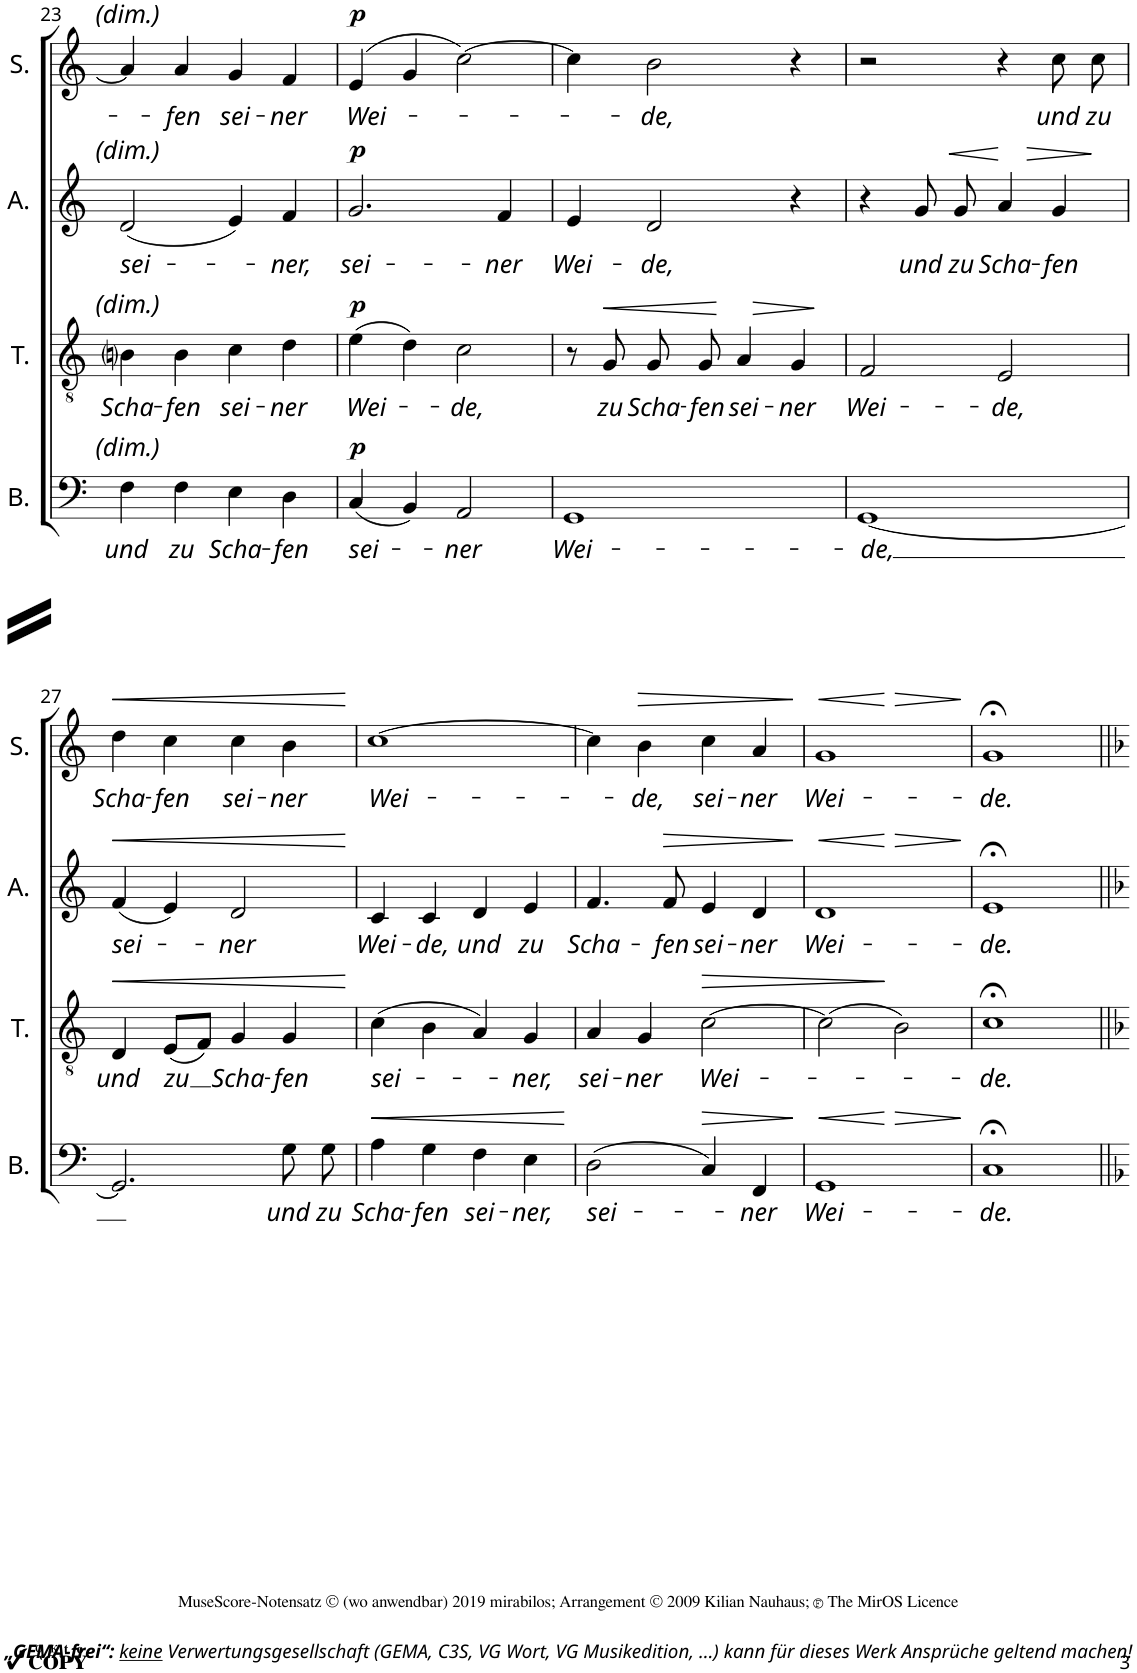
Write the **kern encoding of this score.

**kern	**text	**dynam	**kern	**text	**dynam	**kern	**text	**dynam	**kern	**text	**dynam
*part4	*part4	*part4	*part3	*part3	*part3	*part2	*part2	*part2	*part1	*part1	*part1
*staff4	*staff4	*staff4	*staff3	*staff3	*staff3	*staff2	*staff2	*staff2	*staff1	*staff1	*staff1
*I"Baß	*	*	*I"Tenor	*	*	*I"Alt	*	*	*I"Sopran	*	*
*I'B.	*	*	*I'T.	*	*	*I'A.	*	*	*I'S.	*	*
!!LO:PB:g=z
*clefF4	*	*	*clefGv2	*	*	*clefG2	*	*	*clefG2	*	*
*k[]	*	*	*k[]	*	*	*k[]	*	*	*k[]	*	*
*M4/4	*	*	*M4/4	*	*	*M4/4	*	*	*M4/4	*	*
*met(c)	*	*	*met(c)	*	*	*met(c)	*	*	*met(c)	*	*
=23	=23	=23	=23	=23	=23	=23	=23	=23	=23	=23	=23
!	!LO:LY:b	!	!	!LO:LY:b	!	!	!LO:LY:b	!	!	!	!
4F\	und	.	4Bni\	Scha-	.	(2d/	sei-	.	4a/]	.	.
!	!LO:LY:b	!	!	!LO:LY:b	!	!	!	!	!	!LO:LY:b	!
4F\	zu	.	4B\	-fen	.	.	.	.	4a/	-fen	.
!	!LO:LY:b	!	!	!LO:LY:b	!	!	!	!	!	!LO:LY:b	!
4E\	Scha-	.	4c\	sei-	.	4e/)	.	.	4g/	sei-	.
!	!LO:LY:b	!	!	!LO:LY:b	!	!	!LO:LY:b	!	!	!LO:LY:b	!
4D\	-fen	.	4d\	-ner	.	4f/	-ner,	.	4f/	-ner	.
=24	=24	=24	=24	=24	=24	=24	=24	=24	=24	=24	=24
!	!LO:LY:b	!LO:DY:a	!	!LO:LY:b	!LO:DY:a	!	!LO:LY:b	!LO:DY:a	!	!LO:LY:b	!LO:DY:a
(4C/	sei-	p	(4e\	Wei-	p	2.g/	sei-	p	(4e/	Wei-	p
4BB/)	.	.	4d\)	.	.	.	.	.	4g/	.	.
!	!LO:LY:b	!	!	!LO:LY:b	!	!	!	!	!	!	!
2AA/	-ner	.	2c\	-de,	.	.	.	.	[2cc\)	.	.
!	!	!	!	!	!	!	!LO:LY:b	!	!	!	!
.	.	.	.	.	.	4f/	-ner	.	.	.	.
=25	=25	=25	=25	=25	=25	=25	=25	=25	=25	=25	=25
!	!LO:LY:b	!	!	!	!	!	!LO:LY:b	!	!	!	!
1GG	Wei-	.	8r	.	.	4e/	Wei-	.	4cc\]	.	.
!	!	!	!	!LO:LY:b	!LO:HP:b	!	!	!	!	!	!
.	.	.	8G/	zu	<	.	.	.	.	.	.
!	!	!	!	!LO:LY:b	!	!	!LO:LY:b	!	!	!LO:LY:b	!
.	.	.	8G/	Scha-	.	2d/	-de,	.	2b\	-de,	.
!	!	!	!	!LO:LY:b	!	!	!	!	!	!	!
.	.	.	8G/	-fen	.	.	.	.	.	.	.
!	!	!	!	!LO:LY:b	!LO:HP:b	!	!	!	!	!	!
.	.	.	4A/	sei-	>	.	.	.	.	.	.
!	!	!	!	!LO:LY:b	!	!	!	!	!	!	!
.	.	.	4G/	-ner	.	4r	.	.	4r	.	.
.	.	.	.	.	[	.	.	.	.	.	.
=26	=26	=26	=26	=26	=26	=26	=26	=26	=26	=26	=26
!	!LO:LY:b	!	!	!LO:LY:b	!	!	!	!	!	!	!
[1GG	-de,	.	2F/	Wei-	.	4r	.	.	2r	.	.
!	!	!	!	!	!	!	!LO:LY:b	!	!	!	!
.	.	.	.	.	.	8g/L	und	.	.	.	.
!	!	!	!	!	!	!	!LO:LY:b	!LO:HP:b	!	!	!
.	.	.	.	.	.	8g/J	zu	<	.	.	.
!	!	!	!	!LO:LY:b	!	!	!LO:LY:b	!LO:HP:n=1:b	!	!	!
.	.	.	2E/	-de,	.	4a/	Scha-	[ >	4r	.	.
!	!	!	!	!	!	!	!LO:LY:b	!	!	!LO:LY:b	!
.	.	.	.	.	.	4g/	-fen	.	8cc\L	und	.
!	!	!	!	!	!	!	!	!	!	!LO:LY:b	!
.	.	.	.	.	.	.	.	.	8cc\J	zu	.
.	.	.	.	.	.	.	.	]	.	.	.
!!LO:LB:g=z
=27	=27	=27	=27	=27	=27	=27	=27	=27	=27	=27	=27
!	!	!	!	!LO:LY:b	!LO:HP:b	!	!LO:LY:b	!LO:HP:b	!	!LO:LY:b	!LO:HP:b
2.GG/]	.	.	4D/	und	<	(4f/	sei-	<	4dd\	Scha-	<
!	!	!	!	!LO:LY:b	!	!	!	!	!	!LO:LY:b	!
.	.	.	(8E/L	zu	.	4e/)	.	.	4cc\	-fen	.
.	.	.	8F/J)	.	.	.	.	.	.	.	.
!	!	!	!	!LO:LY:b	!	!	!LO:LY:b	!	!	!LO:LY:b	!
.	.	.	4G/	Scha-	.	2d/	-ner	.	4cc\	sei-	.
!	!LO:LY:b	!	!	!LO:LY:b	!	!	!	!	!	!LO:LY:b	!
8G\L	und	.	4G/	-fen	.	.	.	.	4b\	-ner	.
!	!LO:LY:b	!	!	!	!	!	!	!	!	!	!
8G\J	zu	.	.	.	.	.	.	.	.	.	.
.	.	.	.	.	]	.	.	[	.	.	[
=28	=28	=28	=28	=28	=28	=28	=28	=28	=28	=28	=28
!	!LO:LY:b	!LO:HP:b	!	!LO:LY:b	!	!	!LO:LY:b	!	!	!LO:LY:b	!
4A\	Scha-	<	(4c\	sei-	.	4c/	Wei-	.	[>1cc	Wei-	.
!	!LO:LY:b	!	!	!	!	!	!LO:LY:b	!	!	!	!
4G\	-fen	.	4B\	.	.	4c/	-de,	.	.	.	.
!	!LO:LY:b	!	!	!	!	!	!LO:LY:b	!	!	!	!
4F\	sei-	.	4A/)	.	.	4d/	und	.	.	.	.
!	!LO:LY:b	!	!	!LO:LY:b	!	!	!LO:LY:b	!	!	!	!
4E\	-ner,	.	4G/	-ner,	.	4e/	zu	.	.	.	.
=29	=29	=29	=29	=29	=29	=29	=29	=29	=29	=29	=29
!	!LO:LY:b	!	!	!LO:LY:b	!	!	!LO:LY:b	!	!	!	!
(2D\	sei-	.	4A/	sei-	.	4.f/	Scha-	.	4cc\]	.	.
!	!	!	!	!LO:LY:b	!	!	!	!	!	!LO:LY:b	!LO:HP:b
.	.	.	4G/	-ner	.	.	.	.	4b\	-de,	>
!	!	!	!	!	!	!	!LO:LY:b	!LO:HP:b	!	!	!
.	.	.	.	.	.	8f/	-fen	>	.	.	.
!	!	!LO:HP:b	!	!LO:LY:b	!	!	!LO:LY:b	!	!	!LO:LY:b	!
4C/)	.	>	[2c\	Wei-	.	4e/	sei-	.	4cc\	sei-	.
!	!LO:LY:b	!	!	!	!	!	!LO:LY:b	!	!	!LO:LY:b	!
4FF/	-ner	.	.	.	.	4d/	-ner	.	4a/	-ner	.
.	.	[	.	.	.	.	.	]	.	.	]
=30	=30	=30	=30	=30	=30	=30	=30	=30	=30	=30	=30
!	!LO:LY:b	!	!	!	!	!	!LO:LY:b	!LO:HP:b	!	!LO:LY:b	!LO:HP:b
*^	*	*	*	*	*	*^	*	*	*^	*	*
1GG	2ryy	Wei-	.	(2c\]	.	.	1d	2ryy	Wei-	<	1g	2ryy	Wei-	<
!	!	!	!	!	!	!	!	!	!	!LO:HP:n=1:b	!	!	!	!LO:HP:n=1:b
.	2ryy	.	]	2B\)	.	[	.	2ryy	.	[ >	.	2ryy	.	[ >
*	*	*	*	*	*	*	*v	*v	*	*	*	*	*	*
*v	*v	*	*	*	*	*	*	*	*	*v	*v	*	*
.	.	.	.	.	.	.	.	]	.	.	]
=31	=31	=31	=31	=31	=31	=31	=31	=31	=31	=31	=31
!	!LO:LY:b	!	!	!LO:LY:b	!	!	!LO:LY:b	!	!	!LO:LY:b	!
1C;<	-de.	.	1c;<	-de.	.	1e;<	-de.	.	1g;<	-de.	.
=||	=||	=||	=||	=||	=||	=||	=||	=||	=||	=||	=||
*-	*-	*-	*-	*-	*-	*-	*-	*-	*-	*-	*-
